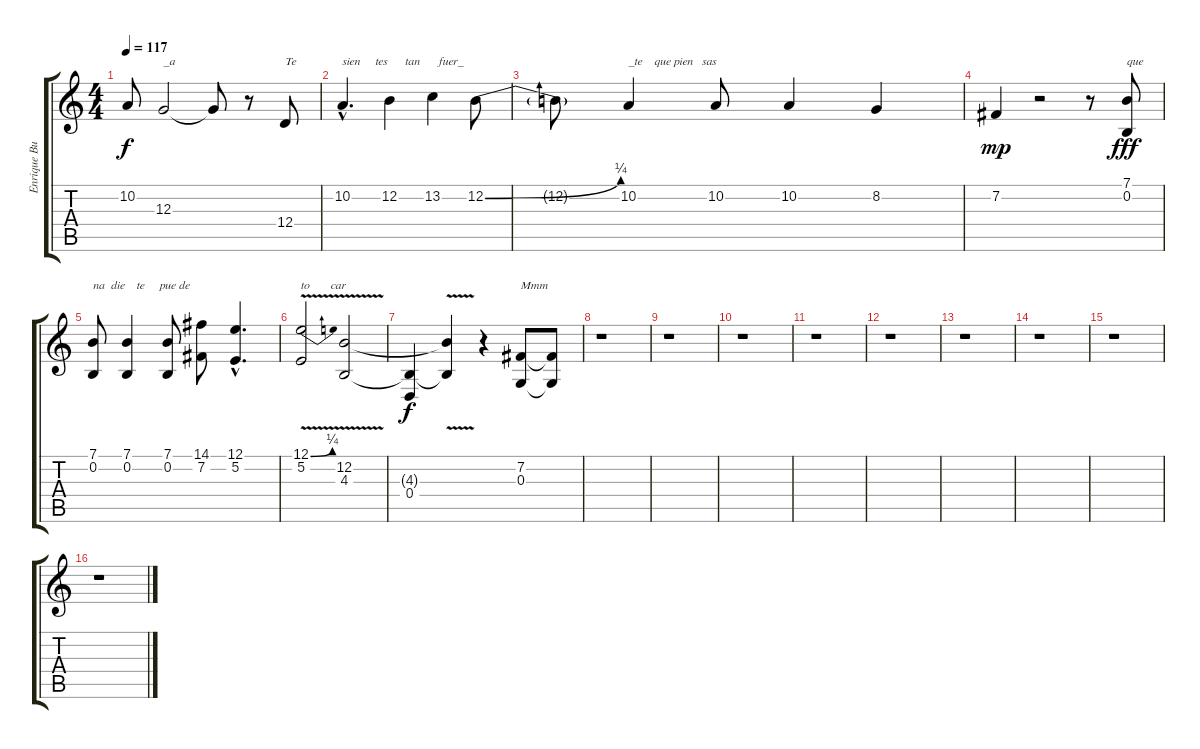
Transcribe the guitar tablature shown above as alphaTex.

\track ("Enrique Bunbury - Voz" "Enrique Bu") {instrument synthbrass1}
\staff {score tabs}
\tuning (E4 B3 G3 D3 A2 E2) {hide}
\ts (4 4)
\tempo 117
\clef g2
\ks c
10.2{t}.8{dy f} 12.3.2{txt "_a"} 12.3{t}.8 r.8 12.4.8{txt "Te"} |
10.2{hac}.4{d txt "sien     tes      tan      fuer_"} 12.2.4 13.2.4 12.2{be (bend 0 0 60 1)}.8 |
12.2{t}.8 10.2.4{txt "_te    que pien   sas"} 10.2.8 10.2.4 8.2.4 |
7.2.4{dy mp} r.2 r.8 (7.1 0.2).8{txt "que" dy fff} |
(7.1 0.2).8{txt "na  die    te     pue de"} (7.1 0.2).4 (7.1 0.2).8 (14.1 7.2).8 (12.1{hac} 5.2{hac}).4{d} |
(12.1{be (bend 0 0 60 1) v} 5.2).2{txt "to       car"} (12.2{v} 4.3).2 |
(4.3{t} 0.4).4{dy f} (12.2{t} 4.3{t}).4 r.4 (7.2 0.3).8{txt "Mmm"} (7.2{t} 0.3{t}).8 |
r.1 |
r.1 |
r.1 |
r.1 |
r.1 |
r.1 |
r.1 |
r.1 |
r.1
